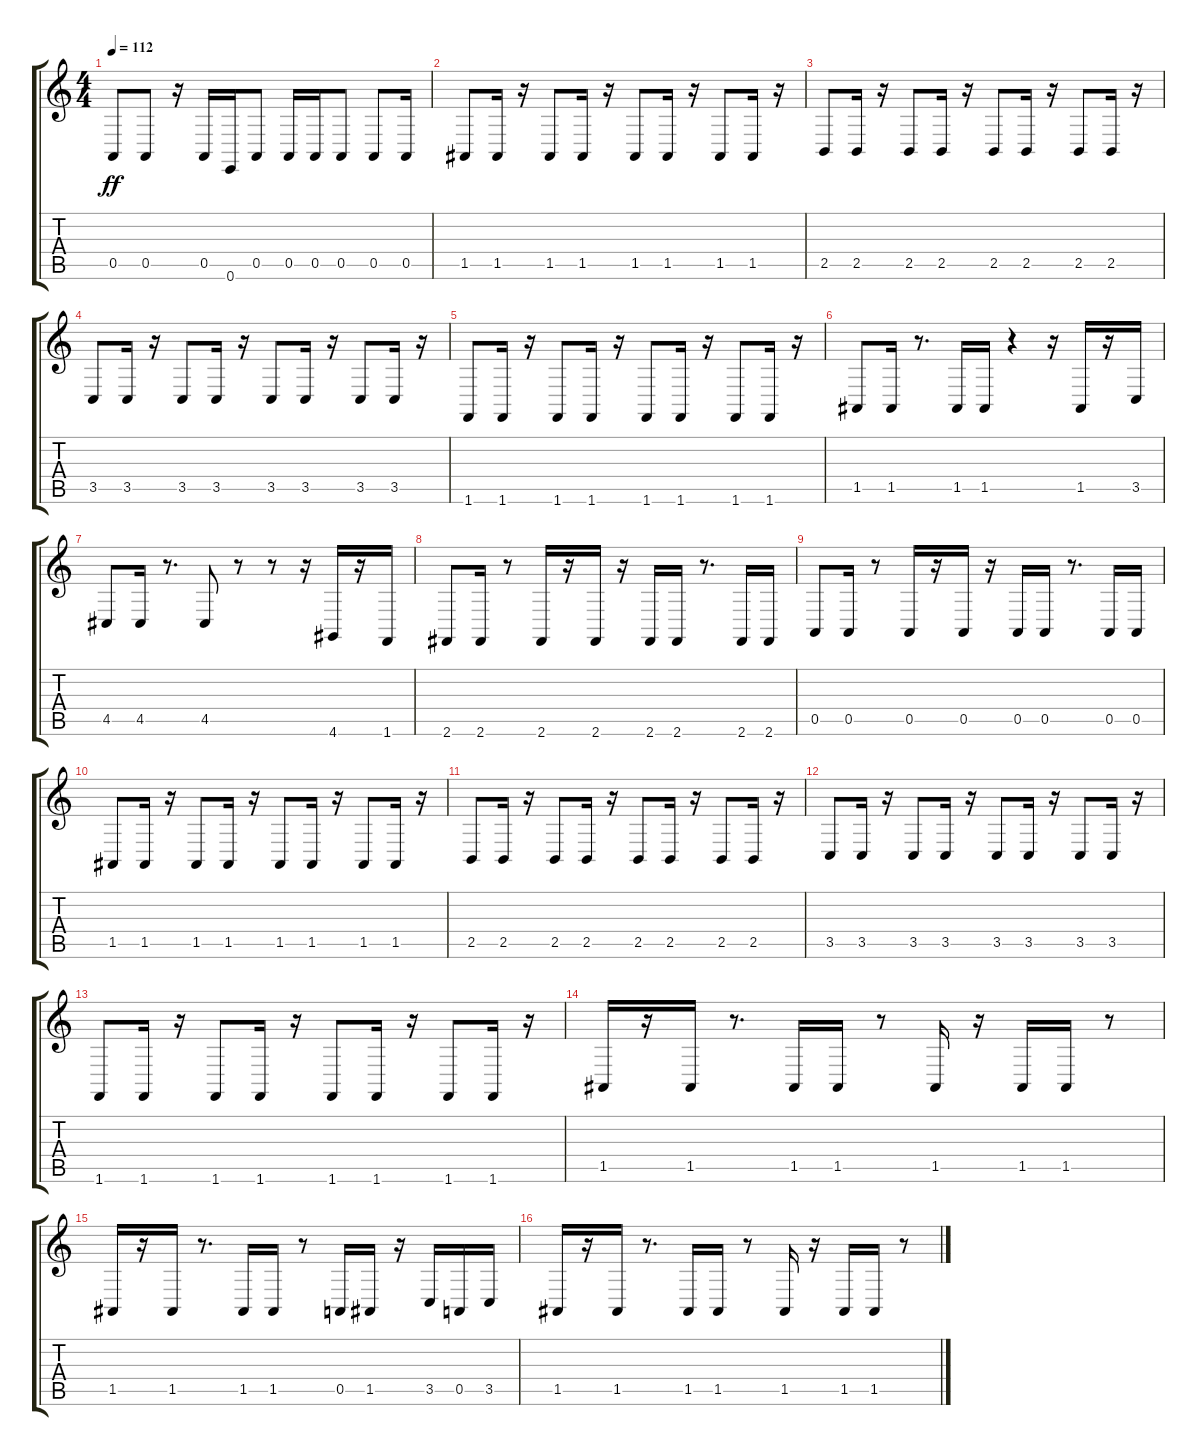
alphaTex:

\track "" {instrument acousticgrandpiano}
\staff {score tabs}
\tuning (E4 B3 G3 D3 A2 E2) {hide}
\ts (4 4)
\tempo 112
\clef g2
\ks c
0.5.8{dy ff} 0.5.8 r.16 0.5.16 0.6.16 0.5.8 0.5.16 0.5.16 0.5.8 0.5.8 0.5.16 |
1.5.8 1.5.16 r.16 1.5.8 1.5.16 r.16 1.5.8 1.5.16 r.16 1.5.8 1.5.16 r.16 |
2.5.8 2.5.16 r.16 2.5.8 2.5.16 r.16 2.5.8 2.5.16 r.16 2.5.8 2.5.16 r.16 |
3.5.8 3.5.16 r.16 3.5.8 3.5.16 r.16 3.5.8 3.5.16 r.16 3.5.8 3.5.16 r.16 |
1.6.8 1.6.16 r.16 1.6.8 1.6.16 r.16 1.6.8 1.6.16 r.16 1.6.8 1.6.16 r.16 |
1.5.8{instrument synthbass2} 1.5.16 r.8{d} 1.5.16 1.5.16 r.4 r.16 1.5.16 r.16 3.5.16 |
4.5.8 4.5.16 r.8{d} 4.5.8 r.8 r.8 r.16 4.6.16 r.16 1.6.16 |
2.6.8 2.6.16 r.8 2.6.16 r.16 2.6.16 r.16 2.6.16 2.6.16 r.8{d} 2.6.16 2.6.16 |
0.5.8 0.5.16 r.8 0.5.16 r.16 0.5.16 r.16 0.5.16 0.5.16 r.8{d} 0.5.16 0.5.16 |
1.5.8 1.5.16 r.16 1.5.8 1.5.16 r.16 1.5.8 1.5.16 r.16 1.5.8 1.5.16 r.16 |
2.5.8 2.5.16 r.16 2.5.8 2.5.16 r.16 2.5.8 2.5.16 r.16 2.5.8 2.5.16 r.16 |
3.5.8 3.5.16 r.16 3.5.8 3.5.16 r.16 3.5.8 3.5.16 r.16 3.5.8 3.5.16 r.16 |
1.6.8 1.6.16 r.16 1.6.8 1.6.16 r.16 1.6.8 1.6.16 r.16 1.6.8 1.6.16 r.16 |
1.5.16 r.16 1.5.16 r.8{d} 1.5.16 1.5.16 r.8 1.5.16 r.16 1.5.16 1.5.16 r.8 |
1.5.16 r.16 1.5.16 r.8{d} 1.5.16 1.5.16 r.8 0.5.16 1.5.16 r.16 3.5.16 0.5.16 3.5.16 |
1.5.16 r.16 1.5.16 r.8{d} 1.5.16 1.5.16 r.8 1.5.16 r.16 1.5.16 1.5.16 r.8
